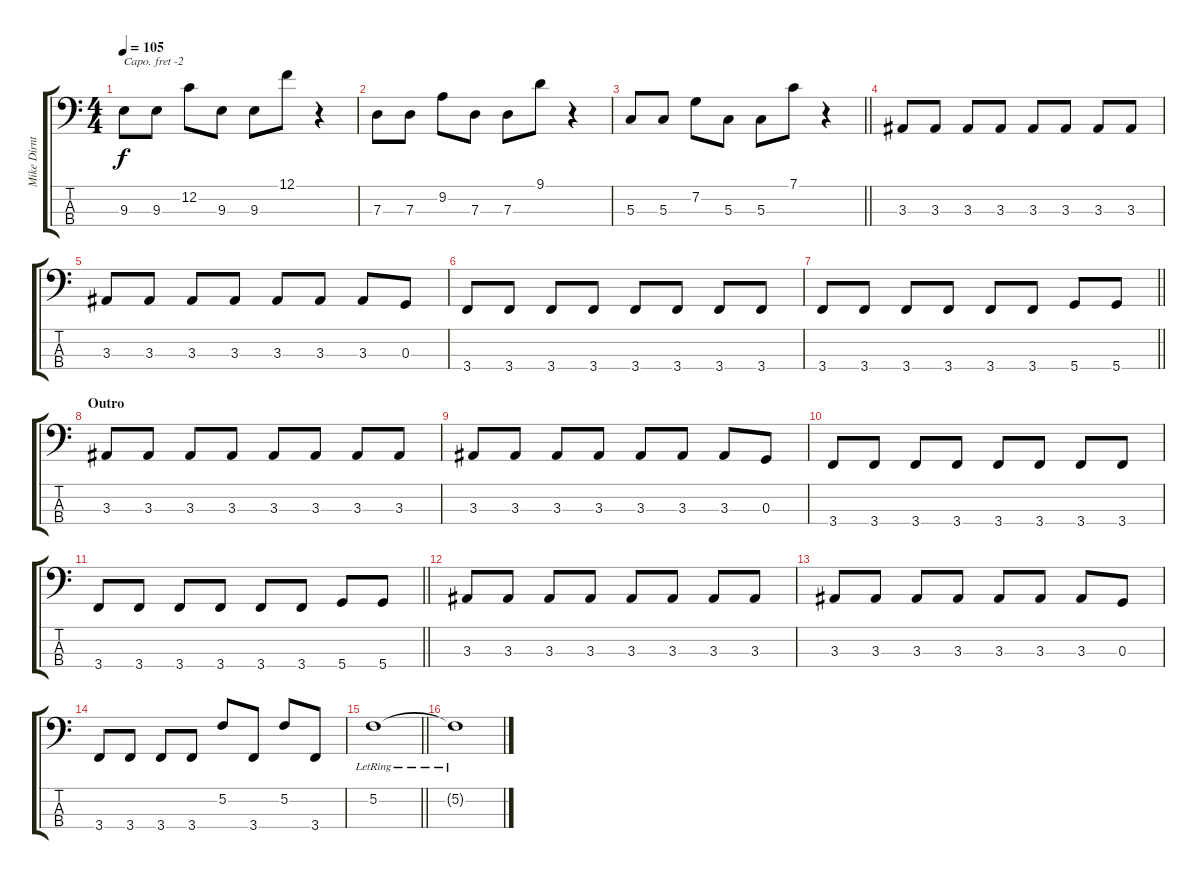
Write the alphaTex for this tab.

\track ("Mike Dirnt - Bass" "Mike Dirnt") {instrument electricbasspick}
\staff {score tabs}
\capo -2
\tuning (G2 D2 A1 E1) {hide}
\ts (4 4)
\tempo 105
\clef f4
\ks c
9.3.8{dy f} 9.3.8 12.2.8 9.3.8 9.3.8 12.1.8 r.4 |
7.3.8 7.3.8 9.2.8 7.3.8 7.3.8 9.1.8 r.4 |
\barLineRight lightlight
5.3.8 5.3.8 7.2.8 5.3.8 5.3.8 7.1.8 r.4 |
3.3.8 3.3.8 3.3.8 3.3.8 3.3.8 3.3.8 3.3.8 3.3.8 |
3.3.8 3.3.8 3.3.8 3.3.8 3.3.8 3.3.8 3.3.8 0.3.8 |
3.4.8 3.4.8 3.4.8 3.4.8 3.4.8 3.4.8 3.4.8 3.4.8 |
\barLineRight lightlight
3.4.8 3.4.8 3.4.8 3.4.8 3.4.8 3.4.8 5.4.8 5.4.8 |
\section ("" "Outro")
3.3.8 3.3.8 3.3.8 3.3.8 3.3.8 3.3.8 3.3.8 3.3.8 |
3.3.8 3.3.8 3.3.8 3.3.8 3.3.8 3.3.8 3.3.8 0.3.8 |
3.4.8 3.4.8 3.4.8 3.4.8 3.4.8 3.4.8 3.4.8 3.4.8 |
\barLineRight lightlight
3.4.8 3.4.8 3.4.8 3.4.8 3.4.8 3.4.8 5.4.8 5.4.8 |
3.3.8 3.3.8 3.3.8 3.3.8 3.3.8 3.3.8 3.3.8 3.3.8 |
3.3.8 3.3.8 3.3.8 3.3.8 3.3.8 3.3.8 3.3.8 0.3.8 |
3.4.8 3.4.8 3.4.8 3.4.8 5.2.8 3.4.8 5.2.8 3.4.8 |
\barLineRight lightlight
5.2{lr}.1 |
5.2{lr t}.1
